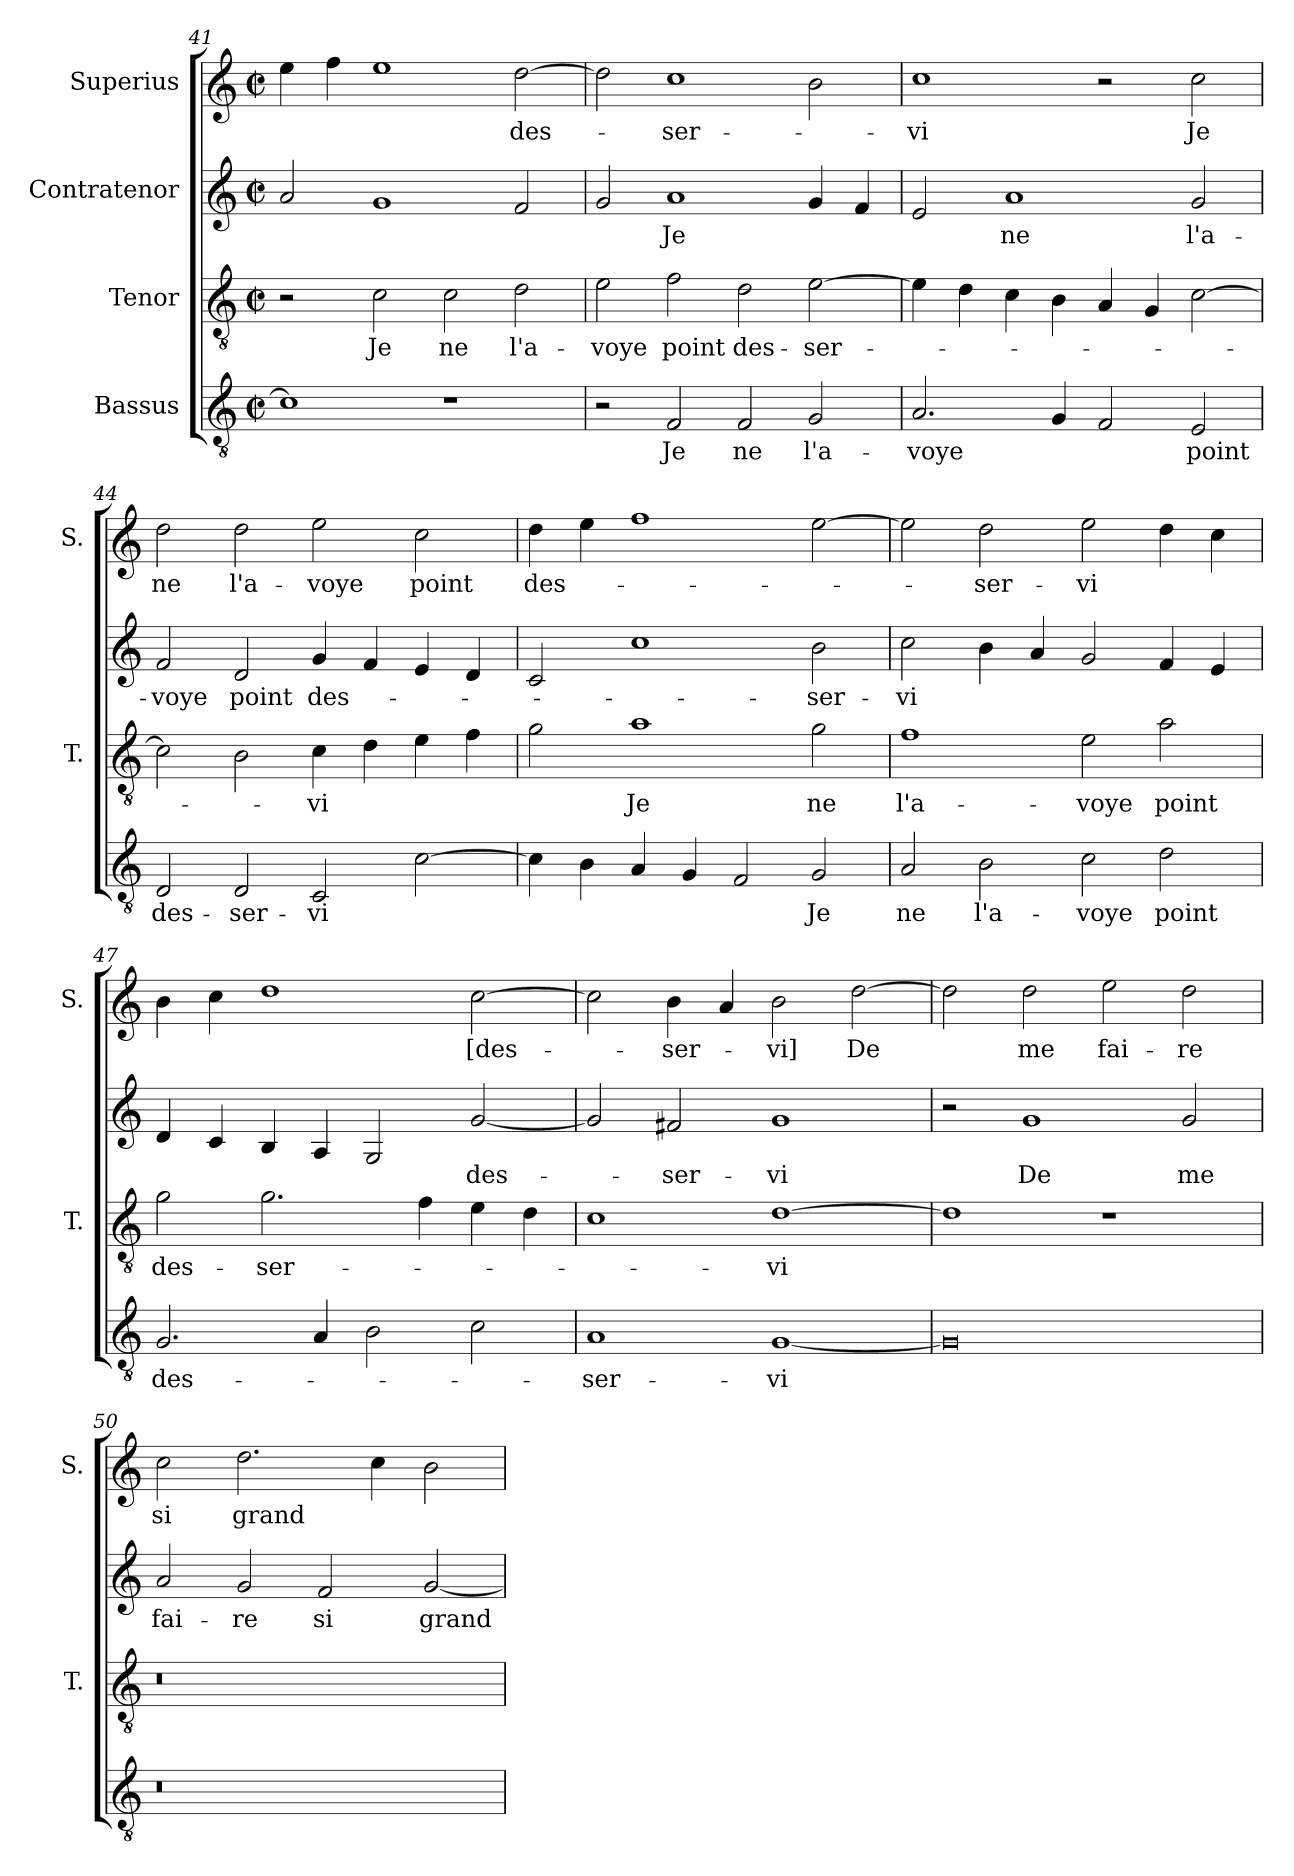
**kern	**text	**kern	**text	**kern	**text	**kern	**text
*part4	*part4	*part3	*part3	*part2	*part2	*part1	*part1
*staff4	*staff4	*staff3	*staff3	*staff2	*staff2	*staff1	*staff1
*I"Bassus	*	*I"Tenor	*	*I"Contratenor	*	*I"Superius	*
*	*	*I'T.	*	*	*	*I'S.	*
!!LO:LB:g=z
*clefGv2	*	*clefGv2	*	*clefG2	*	*clefG2	*
*k[]	*	*k[]	*	*k[]	*	*k[]	*
*C:	*	*C:	*	*C:	*	*C:	*
*M2/2	*	*M2/2	*	*M2/2	*	*M2/2	*
*met(c|)	*	*met(c|)	*	*met(c|)	*	*met(c|)	*
=41	=41	=41	=41	=41	=41	=41	=41
1c\]	.	2r	.	2a/	.	4ee\	.
.	.	.	.	.	.	4ff\	.
.	.	2c\	Je	1g/	.	1ee\	.
1r	.	2c\	ne	.	.	.	.
.	.	2d\	l'a-	2f/	.	[2dd\	des-
=42	=42	=42	=42	=42	=42	=42	=42
2r	.	2e\	-voye	2g/	.	2dd\]	.
2F/	Je	2f\	point	1a/	Je	1cc\	-ser-
2F/	ne	2d\	des-	.	.	.	.
2G/	l'a-	[2e\	-ser-	4g/	.	2b\	.
.	.	.	.	4f/	.	.	.
=43	=43	=43	=43	=43	=43	=43	=43
2.A/	-voye	4e\]	.	2e/	.	1cc\	-vi
.	.	4d\	.	.	.	.	.
.	.	4c\	.	1a/	ne	.	.
4G/	.	4B\	.	.	.	.	.
2F/	.	4A/	.	.	.	2r	.
.	.	4G/	.	.	.	.	.
2E/	point	[2c\	.	2g/	l'a-	2cc\	Je
=44	=44	=44	=44	=44	=44	=44	=44
2D/	des-	2c\]	.	2f/	-voye	2dd\	ne
2D/	-ser-	2B\	.	2d/	point	2dd\	l'a-
2C/	-vi	4c\	-vi	4g/	des-	2ee\	-voye
.	.	4d\	.	4f/	.	.	.
[2c\	.	4e\	.	4e/	.	2cc\	point
.	.	4f\	.	4d/	.	.	.
=45	=45	=45	=45	=45	=45	=45	=45
4c\]	.	2g\	.	2c/	.	4dd\	des-
4B\	.	.	.	.	.	4ee\	.
4A/	.	1a\	Je	1cc\	.	1ff\	.
4G/	.	.	.	.	.	.	.
2F/	.	.	.	.	.	.	.
2G/	Je	2g\	ne	2b\	-ser-	[2ee\	.
!!LO:LB:g=z
=46	=46	=46	=46	=46	=46	=46	=46
2A/	ne	1f\	l'a-	2cc\	-vi	2ee\]	.
2B\	l'a-	.	.	4b\	.	2dd\	-ser-
.	.	.	.	4a/	.	.	.
2c\	-voye	2e\	-voye	2g/	.	2ee\	-vi
2d\	point	2a\	point	4f/	.	4dd\	.
.	.	.	.	4e/	.	4cc\	.
=47	=47	=47	=47	=47	=47	=47	=47
2.G/	des-	2g\	des-	4d/	.	4b\	.
.	.	.	.	4c/	.	4cc\	.
.	.	2.g\	-ser-	4B/	.	1dd\	.
4A/	.	.	.	4A/	.	.	.
2B\	.	.	.	2G/	.	.	.
.	.	4f\	.	.	.	.	.
2c\	.	4e\	.	[2g/	des-	[2cc\	[des-
.	.	4d\	.	.	.	.	.
=48	=48	=48	=48	=48	=48	=48	=48
1A/	-ser-	1c\	.	2g/]	.	2cc\]	.
.	.	.	.	2f#X/	-ser-	4b\	-ser-
.	.	.	.	.	.	4a/	.
[1G/	-vi	[1d\	-vi	1g/	-vi	2b\	-vi]
.	.	.	.	.	.	[2dd\	De
=49	=49	=49	=49	=49	=49	=49	=49
0G/]	.	1d\]	.	2r	.	2dd\]	.
.	.	.	.	1g/	De	2dd\	me
.	.	1r	.	.	.	2ee\	fai-
.	.	.	.	2g/	me	2dd\	-re
=50	=50	=50	=50	=50	=50	=50	=50
!LO:N:vis=0	!	!LO:N:vis=0	!	!	!	!	!
1r	.	1r	.	2a/	fai-	2cc\	si
.	.	.	.	2g/	-re	2.dd\	grand
1ryy	.	1ryy	.	2f/	si	.	.
.	.	.	.	.	.	4cc\	.
.	.	.	.	[2g/	grand	2b\	.
=	=	=	=	=	=	=	=
*-	*-	*-	*-	*-	*-	*-	*-
